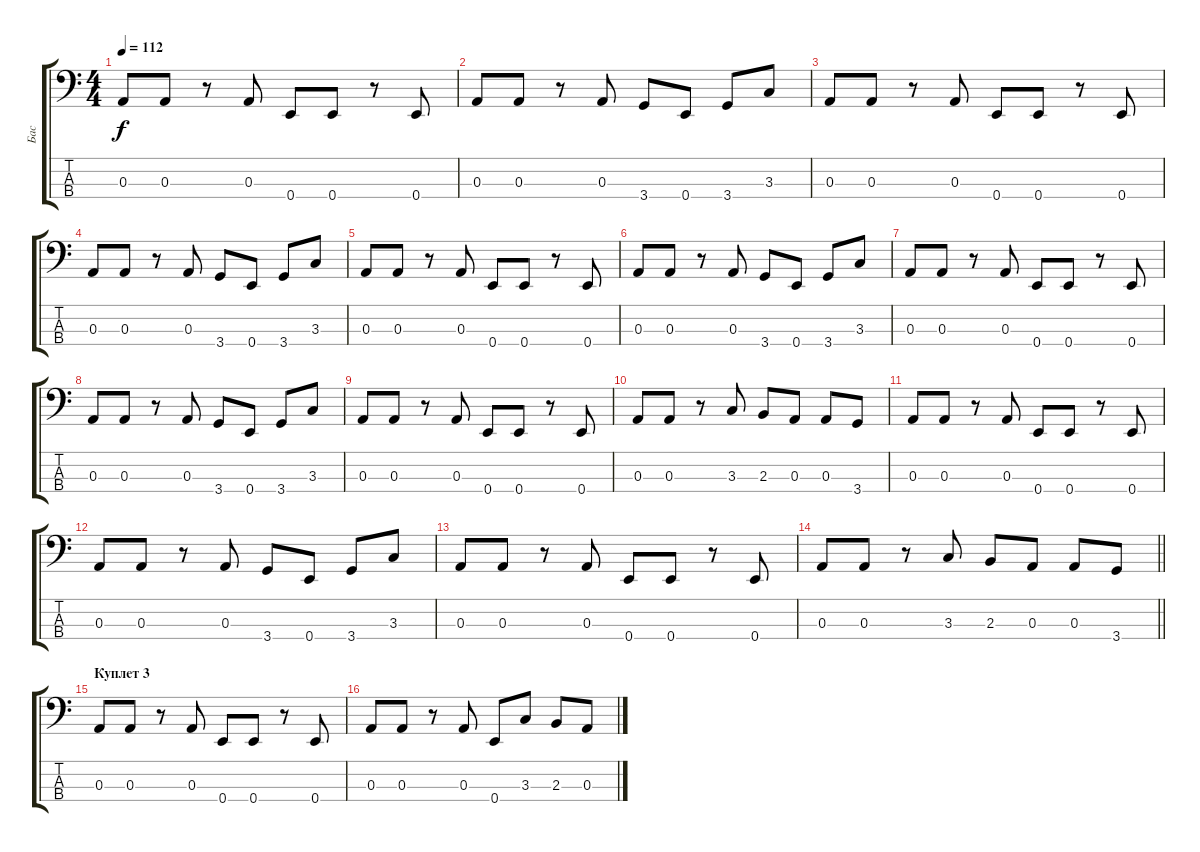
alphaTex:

\track ("Бас" "Бас") {instrument electricbasspick}
\staff {score tabs}
\tuning (G2 D2 A1 E1) {hide}
\ts (4 4)
\tempo 112
\clef f4
\ks c
0.3.8{dy f} 0.3.8 r.8 0.3.8 0.4.8 0.4.8 r.8 0.4.8 |
0.3.8 0.3.8 r.8 0.3.8 3.4.8 0.4.8 3.4.8 3.3.8 |
0.3.8 0.3.8 r.8 0.3.8 0.4.8 0.4.8 r.8 0.4.8 |
0.3.8 0.3.8 r.8 0.3.8 3.4.8 0.4.8 3.4.8 3.3.8 |
0.3.8 0.3.8 r.8 0.3.8 0.4.8 0.4.8 r.8 0.4.8 |
0.3.8 0.3.8 r.8 0.3.8 3.4.8 0.4.8 3.4.8 3.3.8 |
0.3.8 0.3.8 r.8 0.3.8 0.4.8 0.4.8 r.8 0.4.8 |
0.3.8 0.3.8 r.8 0.3.8 3.4.8 0.4.8 3.4.8 3.3.8 |
0.3.8 0.3.8 r.8 0.3.8 0.4.8 0.4.8 r.8 0.4.8 |
0.3.8 0.3.8 r.8 3.3.8 2.3.8 0.3.8 0.3.8 3.4.8 |
0.3.8 0.3.8 r.8 0.3.8 0.4.8 0.4.8 r.8 0.4.8 |
0.3.8 0.3.8 r.8 0.3.8 3.4.8 0.4.8 3.4.8 3.3.8 |
0.3.8 0.3.8 r.8 0.3.8 0.4.8 0.4.8 r.8 0.4.8 |
\barLineRight lightlight
0.3.8 0.3.8 r.8 3.3.8 2.3.8 0.3.8 0.3.8 3.4.8 |
\section ("" "Куплет 3")
0.3.8 0.3.8 r.8 0.3.8 0.4.8 0.4.8 r.8 0.4.8 |
0.3.8 0.3.8 r.8 0.3.8 0.4.8 3.3.8 2.3.8 0.3.8
